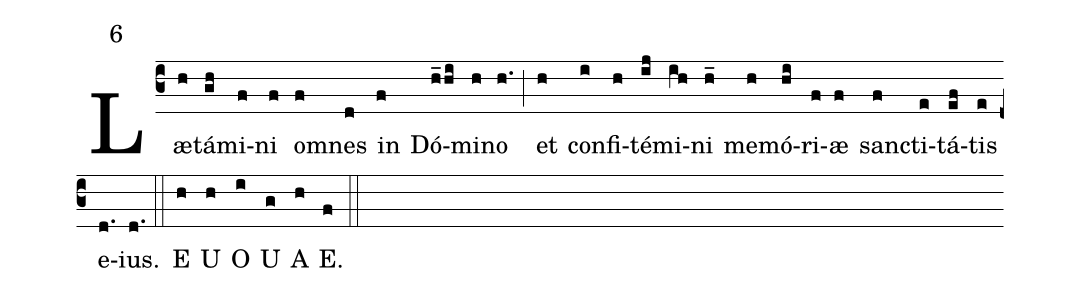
mode: 6;
%%
(c3)Læ(h)tá(gh)mi(f)ni(f) om(f)nes(d) in(f) Dó(h_/hi)mi(h)no(h.) (;) et(h) con(i)fi(h)té(ij)mi(ih)ni(h_) me(h)mó(hi)ri(f)æ(f) san(f)cti(e)tá(ef)tis(e) e(d.)ius.(d.) (::)
E(h) U(h) O(i) U(g) A(h) E.(f) (::)
